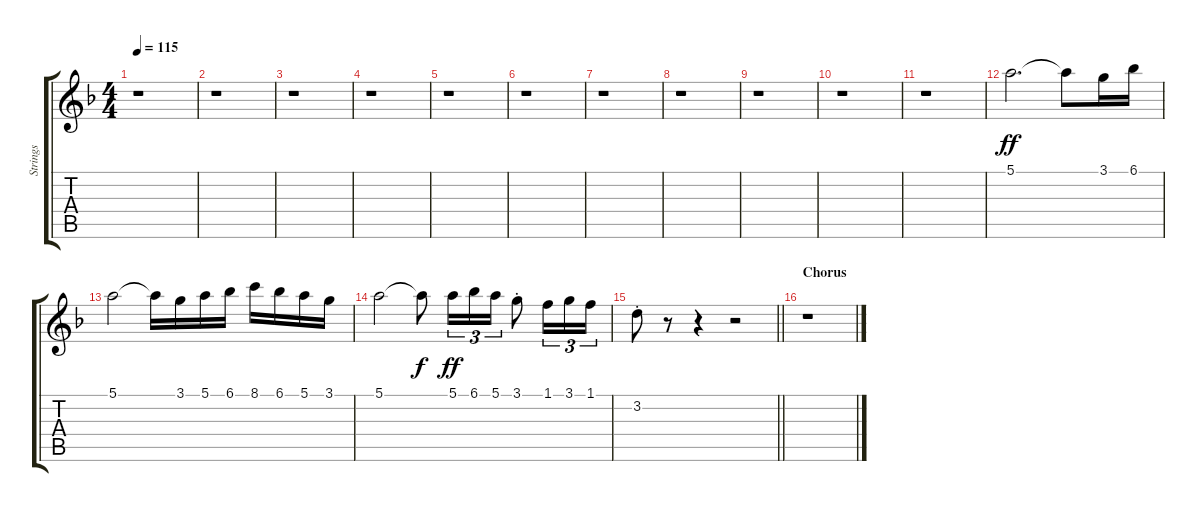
\track ("Strings" "Strings") {instrument stringensemble1}
\staff {score tabs}
\tuning (E5 B4 G4 D4 A3 E3) {hide}
\ts (4 4)
\tempo 115
\clef g2
\ks dminor
r.1{dy ff} |
r.1 |
r.1 |
r.1 |
r.1 |
r.1 |
r.1 |
r.1 |
r.1 |
r.1 |
r.1 |
5.1.2{d} 5.1{t}.8 3.1.16 6.1.16 |
5.1.2 5.1{t}.16 3.1.16 5.1.16 6.1.16 8.1.16 6.1.16 5.1.16 3.1.16 |
5.1.2 5.1{t}.8{dy f} 5.1.16{tu (3 2) dy ff} 6.1.16{tu (3 2)} 5.1.16{tu (3 2)} 3.1{st}.8 1.1.16{tu (3 2)} 3.1.16{tu (3 2)} 1.1.16{tu (3 2)} |
\barLineRight lightlight
3.2{st}.8 r.8 r.4 r.2 |
\section ("" "Chorus")
r.1
